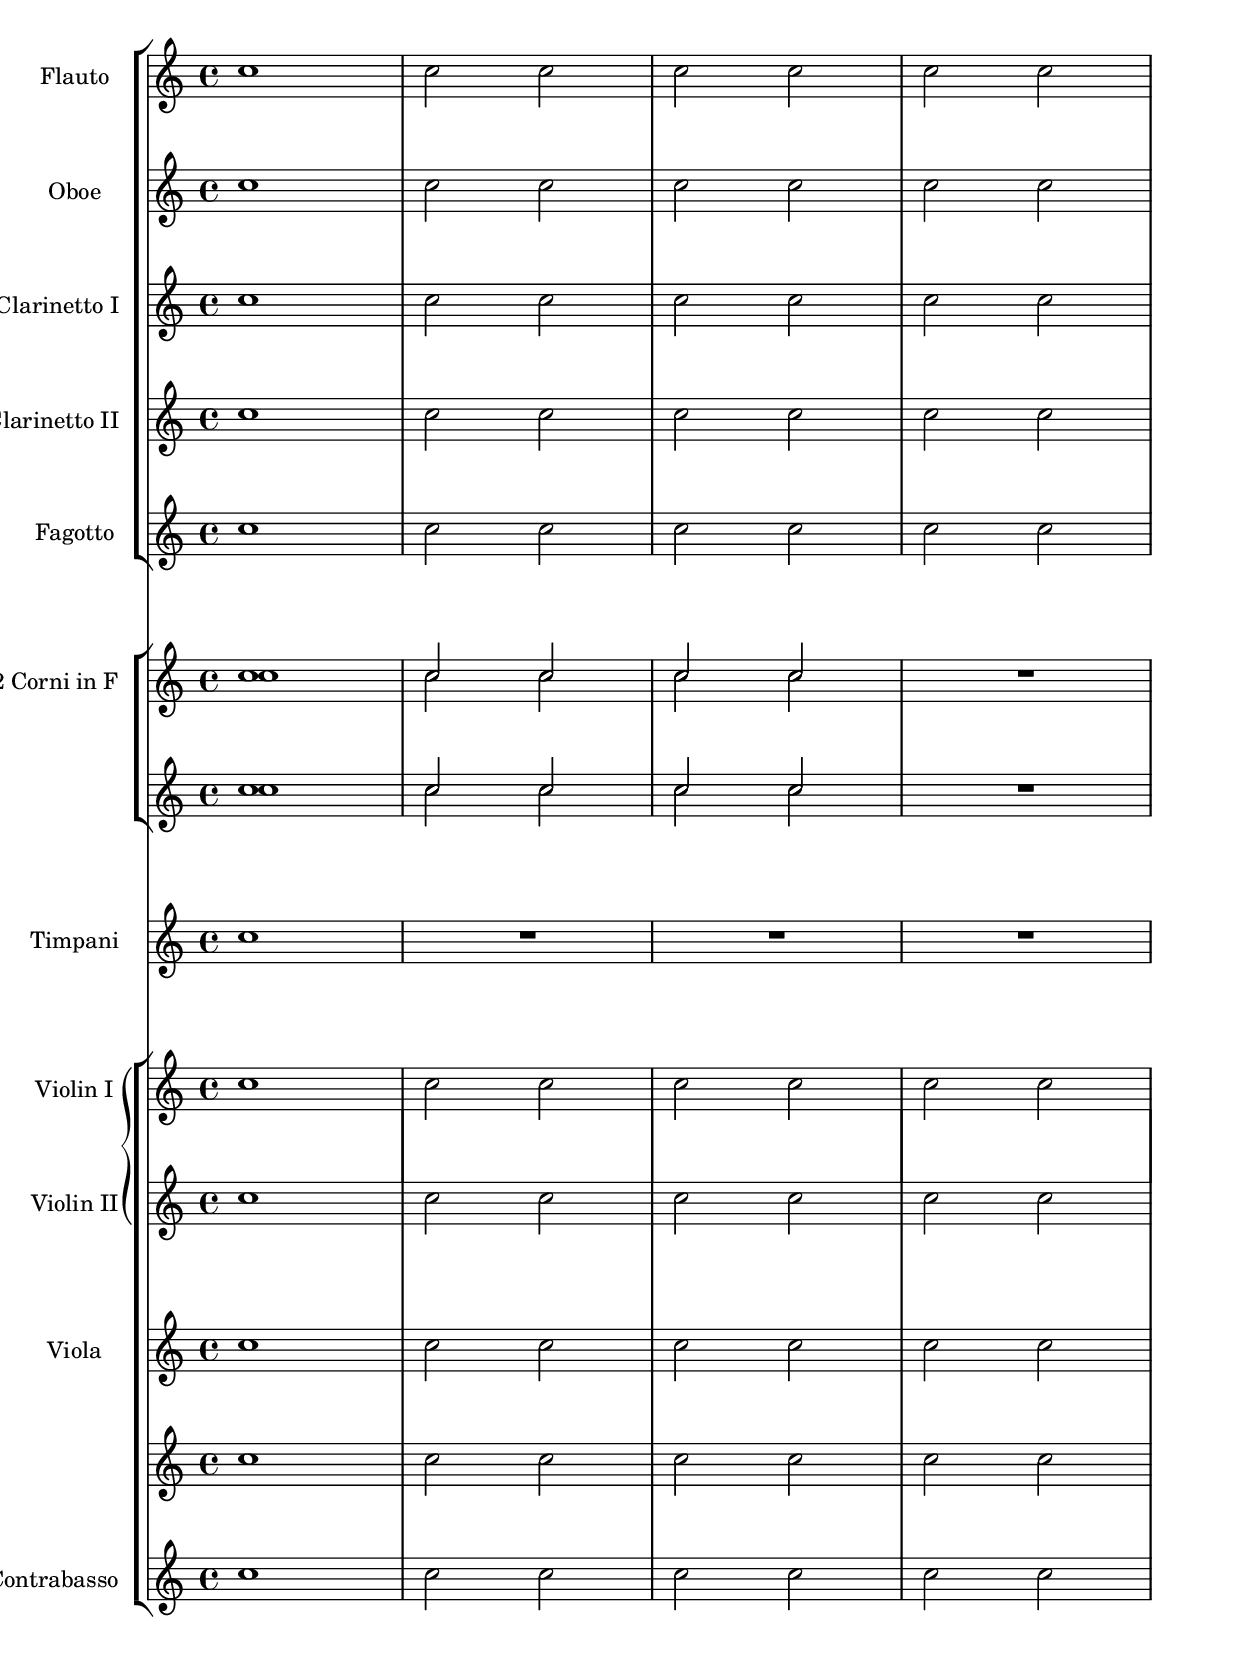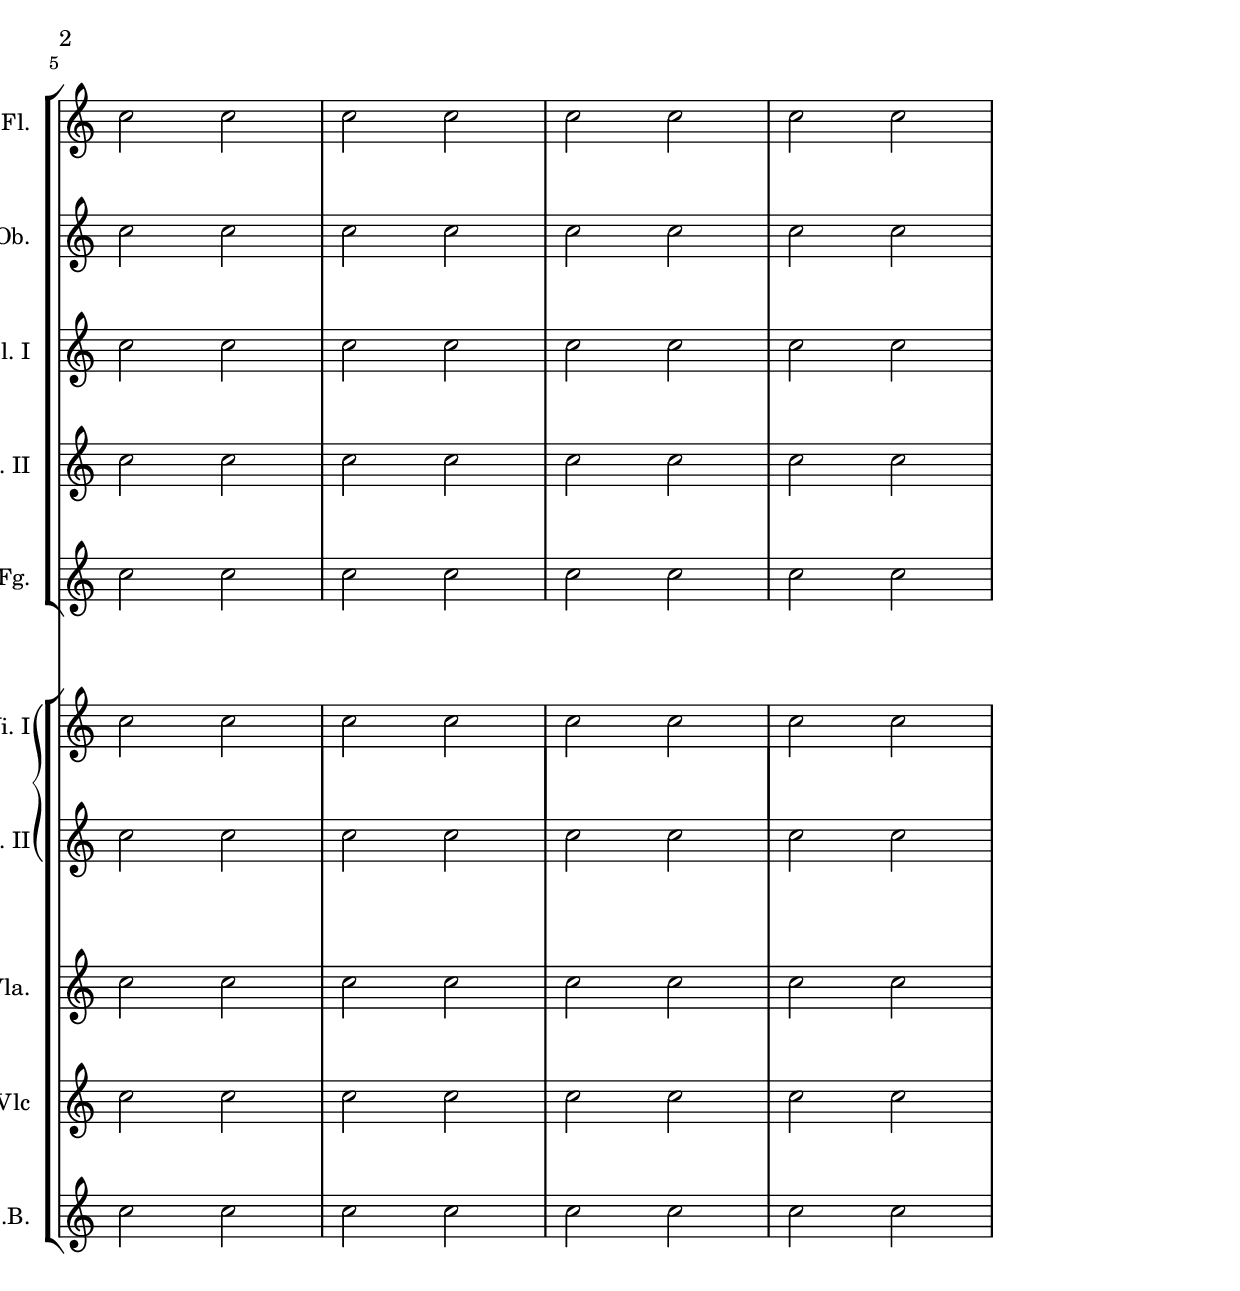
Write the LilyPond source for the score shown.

\version "1.3.146"
\header{
  latexpackages="graphicx"
}



m =  \notes \relative c''{

c1 | c2 c | c c | c c | \break c c | c c | c c | c c | 
}

M =  \notes \relative c''{

c1 | c2 c | c c | R1*5 
}

\score{ < 
  \context StaffGroup = wood <
    \context Staff = flauto <
    %"\\rotatebox[origin=c]{90}{Flauto}"
    
      \property Staff.instrument = "Flauto"
      \property Staff.instr = "Fl."
      \m
    >
    \context Staff = oboe <
      \property Staff.instrument = "Oboe"
      \property Staff.instr = "Ob."
      \m
    >
    \context Staff = clarI <
      \property Staff.instrument = "Clarinetto I"
      \property Staff.instr = "Cl. I"
      \m
    >
    \context Staff = clarII <
      \property Staff.instrument = "Clarinetto II"
      \property Staff.instr = "Cl. II"
      \m
    >
    \context Staff = fagotto <
      \property Staff.instrument = "Fagotto"
      \property Staff.instr = "Fg."
      \m
    >
  >
  \context StaffGroup = brass <
    \context Staff = cor <
      \property Staff.instrument = "2 Corni in F"
      \property Staff.instr = "Cor."
      \context Voice = corI { \stemUp \M }
      \context Voice = corII { \stemDown \M }
    >
    \context Staff = trp <
      \property Staff.instrument = #`(columns "2 Trp. in B " (music "accidentals--1"))
      \property Staff.instr = "Trp."
      \context Voice = trpI { \stemUp \M }
      \context Voice = trpII { \stemDown \M }
    >
  >
    \context StaffGroup = percussion <\context Staff = timpani <
      \property Staff.instrument = "Timpani"
      \property Staff.instr = "Timp."
      \notes{c''1 R1*8}
    >
  >
  \context StaffGroup = strings <
    \context GrandStaff = violins <
      \context Staff = viI <
        \property Staff.instrument = "Violin I"
        \property Staff.instr = "Vi. I"
        \m
      >
      \context Staff = viII <
        \property Staff.instrument = "Violin II"
        \property Staff.instr = "Vi. II"
        \m
      >
    >
    \context Staff = vla <
      \property Staff.instrument = "Viola"
      \property Staff.instr = "Vla."
      \m
    >
    \context Staff = vlc <
      %% \property Staff.instrument = "Violoncello"
      \property Staff.instrument = #'(lines "Violoncello" "e" "Contrabasso")
      \property Staff.instr = "Vlc"
      \m
    >
    \context Staff = cb <
      \property Staff.instrument = "Contrabasso"
      \property Staff.instr = "C.B."
      \m
    >
  >
>
 \paper {
%    \paperSixteen
    linewidth = 185.\mm
    textheight = 260.\mm
    \translator {
      \OrchestralScoreContext
      skipBars = ##t 
      markScriptPadding = #4.0
      BarNumber \override #'padding = #3
      RestCollision \override #'maximum-rest-count = #1
      marginScriptHorizontalAlignment = #1
    }
    \translator { \HaraKiriStaffContext
    }
  }
}

